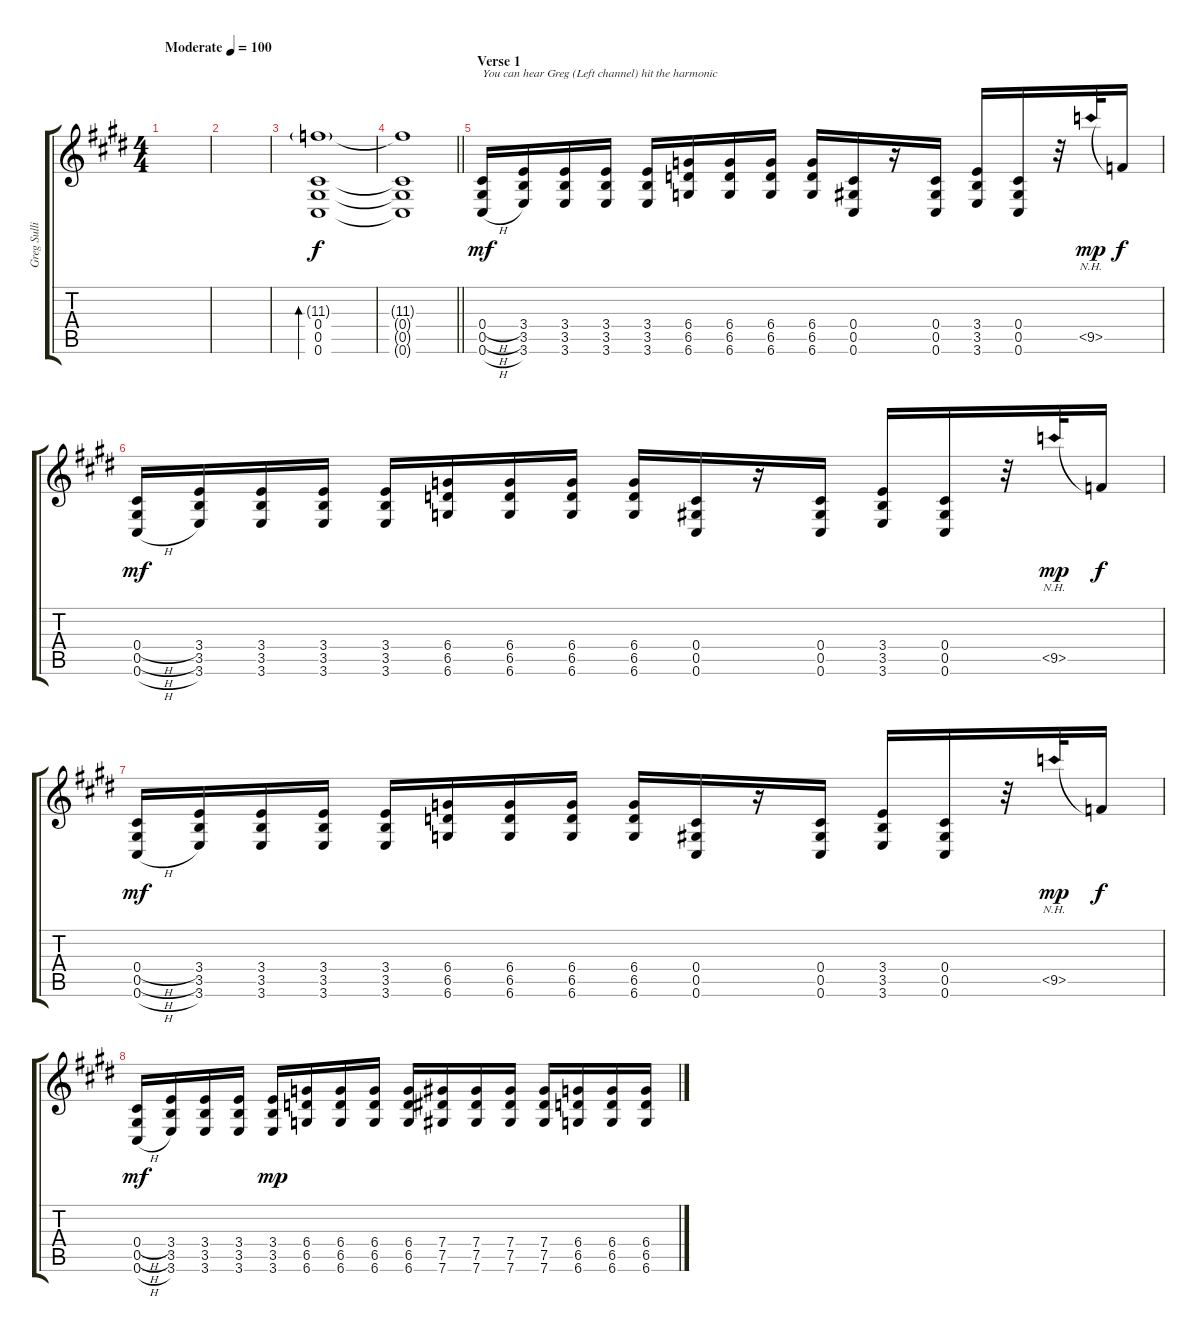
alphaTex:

\track ("Greg Sullivan" "Greg Sulli") {instrument overdrivenguitar}
\staff {score tabs}
\tuning (Eb4 Bb3 Gb3 Db3 Ab2 Db2) {hide}
\ts (4 4)
\tempo (100 "Moderate")
\clef g2
\ks c#minor
|
|
(11.3{g} 0.4 0.5 0.6).1{bd 60} |
\barLineRight lightlight
(11.3{t} 0.4{t} 0.5{t} 0.6{t}).1{dy f} |
\section ("" "Verse 1")
(0.4{h} 0.5{h} 0.6{h}).16{txt "You can hear Greg (Left channel) hit the harmonic" dy mf} (3.4 3.5 3.6).16 (3.4 3.5 3.6).16 (3.4 3.5 3.6).16 (3.4 3.5 3.6).16 (6.4 6.5 6.6).16 (6.4 6.5 6.6).16 (6.4 6.5 6.6).16 (6.4 6.5 6.6).16 (0.4 0.5 0.6).16 r.16 (0.4 0.5 0.6).16 (3.4 3.5 3.6).16 (0.4 0.5 0.6).16 r.32 9.5{nh}.32{dy mp} 9.5{t}.16{dy f} |
(0.4{h} 0.5{h} 0.6{h}).16{dy mf} (3.4 3.5 3.6).16 (3.4 3.5 3.6).16 (3.4 3.5 3.6).16 (3.4 3.5 3.6).16 (6.4 6.5 6.6).16 (6.4 6.5 6.6).16 (6.4 6.5 6.6).16 (6.4 6.5 6.6).16 (0.4 0.5 0.6).16 r.16 (0.4 0.5 0.6).16 (3.4 3.5 3.6).16 (0.4 0.5 0.6).16 r.32 9.5{nh}.32{dy mp} 9.5{t}.16{dy f} |
(0.4{h} 0.5{h} 0.6{h}).16{dy mf} (3.4 3.5 3.6).16 (3.4 3.5 3.6).16 (3.4 3.5 3.6).16 (3.4 3.5 3.6).16 (6.4 6.5 6.6).16 (6.4 6.5 6.6).16 (6.4 6.5 6.6).16 (6.4 6.5 6.6).16 (0.4 0.5 0.6).16 r.16 (0.4 0.5 0.6).16 (3.4 3.5 3.6).16 (0.4 0.5 0.6).16 r.32 9.5{nh}.32{dy mp} 9.5{t}.16{dy f} |
(0.4{h} 0.5{h} 0.6{h}).16{dy mf} (3.4 3.5 3.6).16 (3.4 3.5 3.6).16 (3.4 3.5 3.6).16 (3.4 3.5 3.6).16{dy mp} (6.4 6.5 6.6).16 (6.4 6.5 6.6).16 (6.4 6.5 6.6).16 (6.4 6.5 6.6).16 (7.4 7.5 7.6).16 (7.4 7.5 7.6).16 (7.4 7.5 7.6).16 (7.4 7.5 7.6).16 (6.4 6.5 6.6).16 (6.4 6.5 6.6).16 (6.4 6.5 6.6).16
